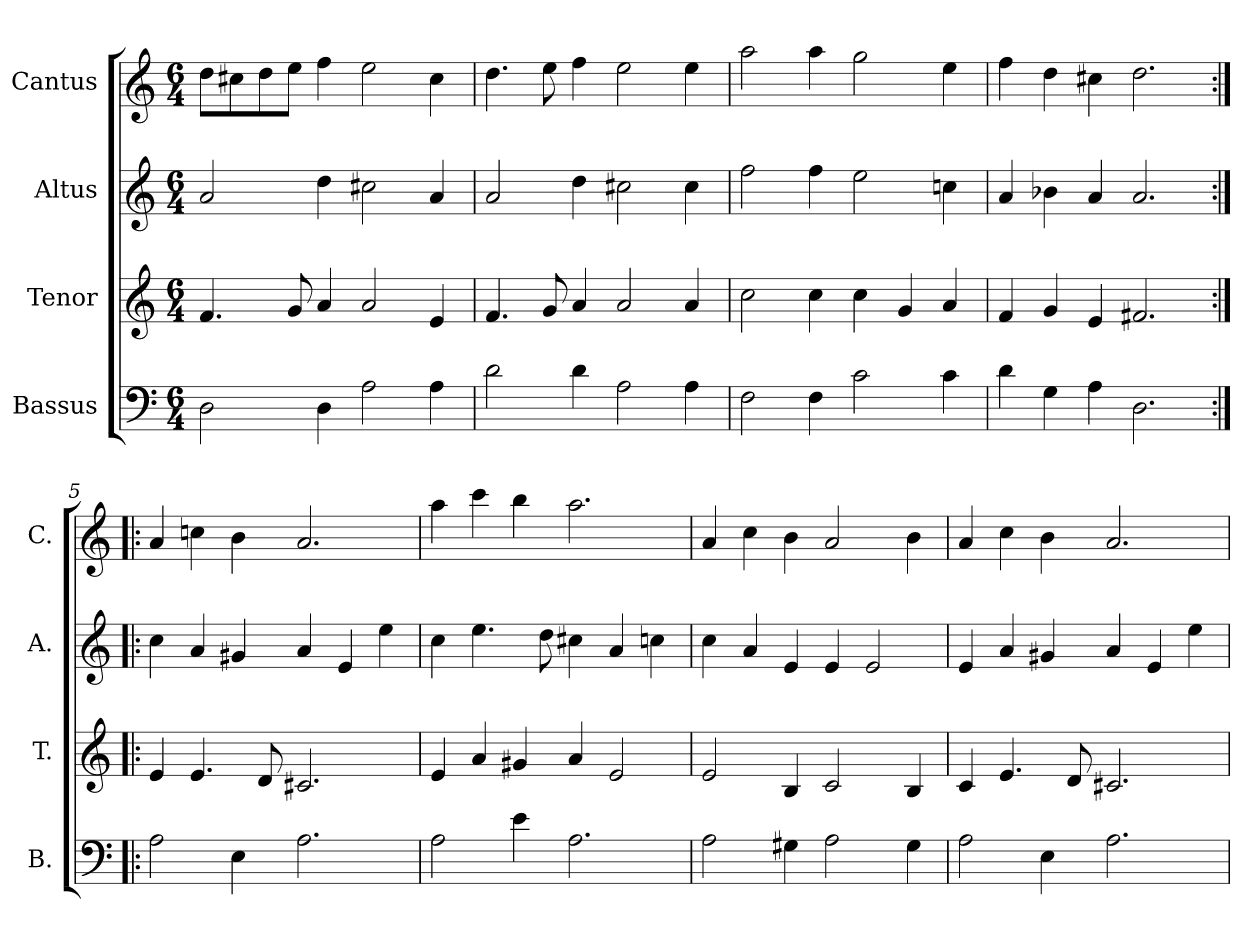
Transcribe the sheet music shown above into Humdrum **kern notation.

**kern	**kern	**kern	**kern
*part4	*part3	*part2	*part1
*staff4	*staff3	*staff2	*staff1
*I"Bassus	*I"Tenor	*I"Altus	*I"Cantus
*I'B.	*I'T.	*I'A.	*I'C.
*clefF4	*clefG2	*clefG2	*clefG2
*k[]	*k[]	*k[]	*k[]
*C:	*C:	*C:	*C:
*M6/4	*M6/4	*M6/4	*M6/4
=1	=1	=1	=1
2D\	4.f/	2a/	8dd\L
.	.	.	8cc#X\
.	.	.	8dd\
.	8g/	.	8ee\J
4D\	4a/	4dd\	4ff\
2A\	2a/	2cc#X\	2ee\
4A\	4e/	4a/	4cc#\
=2	=2	=2	=2
2d\	4.f/	2a/	4.dd\
.	8g/	.	8ee\
4d\	4a/	4dd\	4ff\
2A\	2a/	2cc#X\	2ee\
4A\	4a/	4cc#\	4ee\
=3	=3	=3	=3
2F\	2cc\	2ff\	2aa\
4F\	4cc\	4ff\	4aa\
2c\	4cc\	2ee\	2gg\
.	4g/	.	.
4c\	4a/	4ccn\	4ee\
=4	=4	=4	=4
4d\	4f/	4a/	4ff\
4G\	4g/	4b-X\	4dd\
4A\	4e/	4a/	4cc#X\
2.D\	2.f#X/	2.a/	2.dd\
=5:|!|:	=5:|!|:	=5:|!|:	=5:|!|:
2A\	4e/	4cc\	4a/
.	4.e/	4a/	4ccn\
4E\	.	4g#X/	4b\
.	8d/	.	.
2.A\	2.c#X/	4a/	2.a/
.	.	4e/	.
.	.	4ee\	.
=6	=6	=6	=6
2A\	4e/	4cc\	4aa\
.	4a/	4.ee\	4ccc\
4e\	4g#X/	.	4bb\
.	.	8dd\	.
2.A\	4a/	4cc#X\	2.aa\
.	2e/	4a/	.
.	.	4ccn\	.
=7	=7	=7	=7
2A\	2e/	4cc\	4a/
.	.	4a/	4cc\
4G#X\	4B/	4e/	4b\
2A\	2c/	4e/	2a/
.	.	2e/	.
4G#\	4B/	.	4b\
!!LO:LB:g=z
=8	=8	=8	=8
2A\	4c/	4e/	4a/
.	4.e/	4a/	4cc\
4E\	.	4g#X/	4b\
.	8d/	.	.
2.A\	2.c#X/	4a/	2.a/
.	.	4e/	.
.	.	4ee\	.
=	=	=	=
*-	*-	*-	*-
